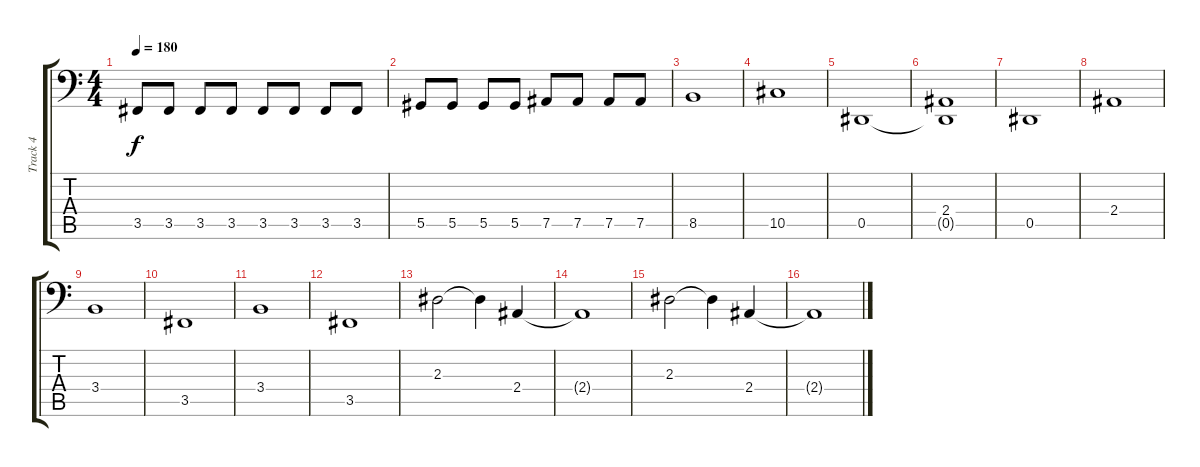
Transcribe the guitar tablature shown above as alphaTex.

\track ("Track 4" "Track 4") {instrument electricbasspick}
\staff {score tabs}
\tuning (B2 Gb2 Db2 Ab1 Eb1 Bb0) {hide}
\ts (4 4)
\tempo 180
\clef f4
\ks c
3.5.8{dy f} 3.5.8 3.5.8 3.5.8 3.5.8 3.5.8 3.5.8 3.5.8 |
5.5.8 5.5.8 5.5.8 5.5.8 7.5.8 7.5.8 7.5.8 7.5.8 |
8.5.1 |
10.5.1 |
0.5.1 |
(2.4 0.5{t}).1 |
0.5.1 |
2.4.1 |
3.4.1 |
3.5.1 |
3.4.1 |
3.5.1 |
2.3.2 2.3{t}.4 2.4.4 |
2.4{t}.1 |
2.3.2 2.3{t}.4 2.4.4 |
2.4{t}.1
